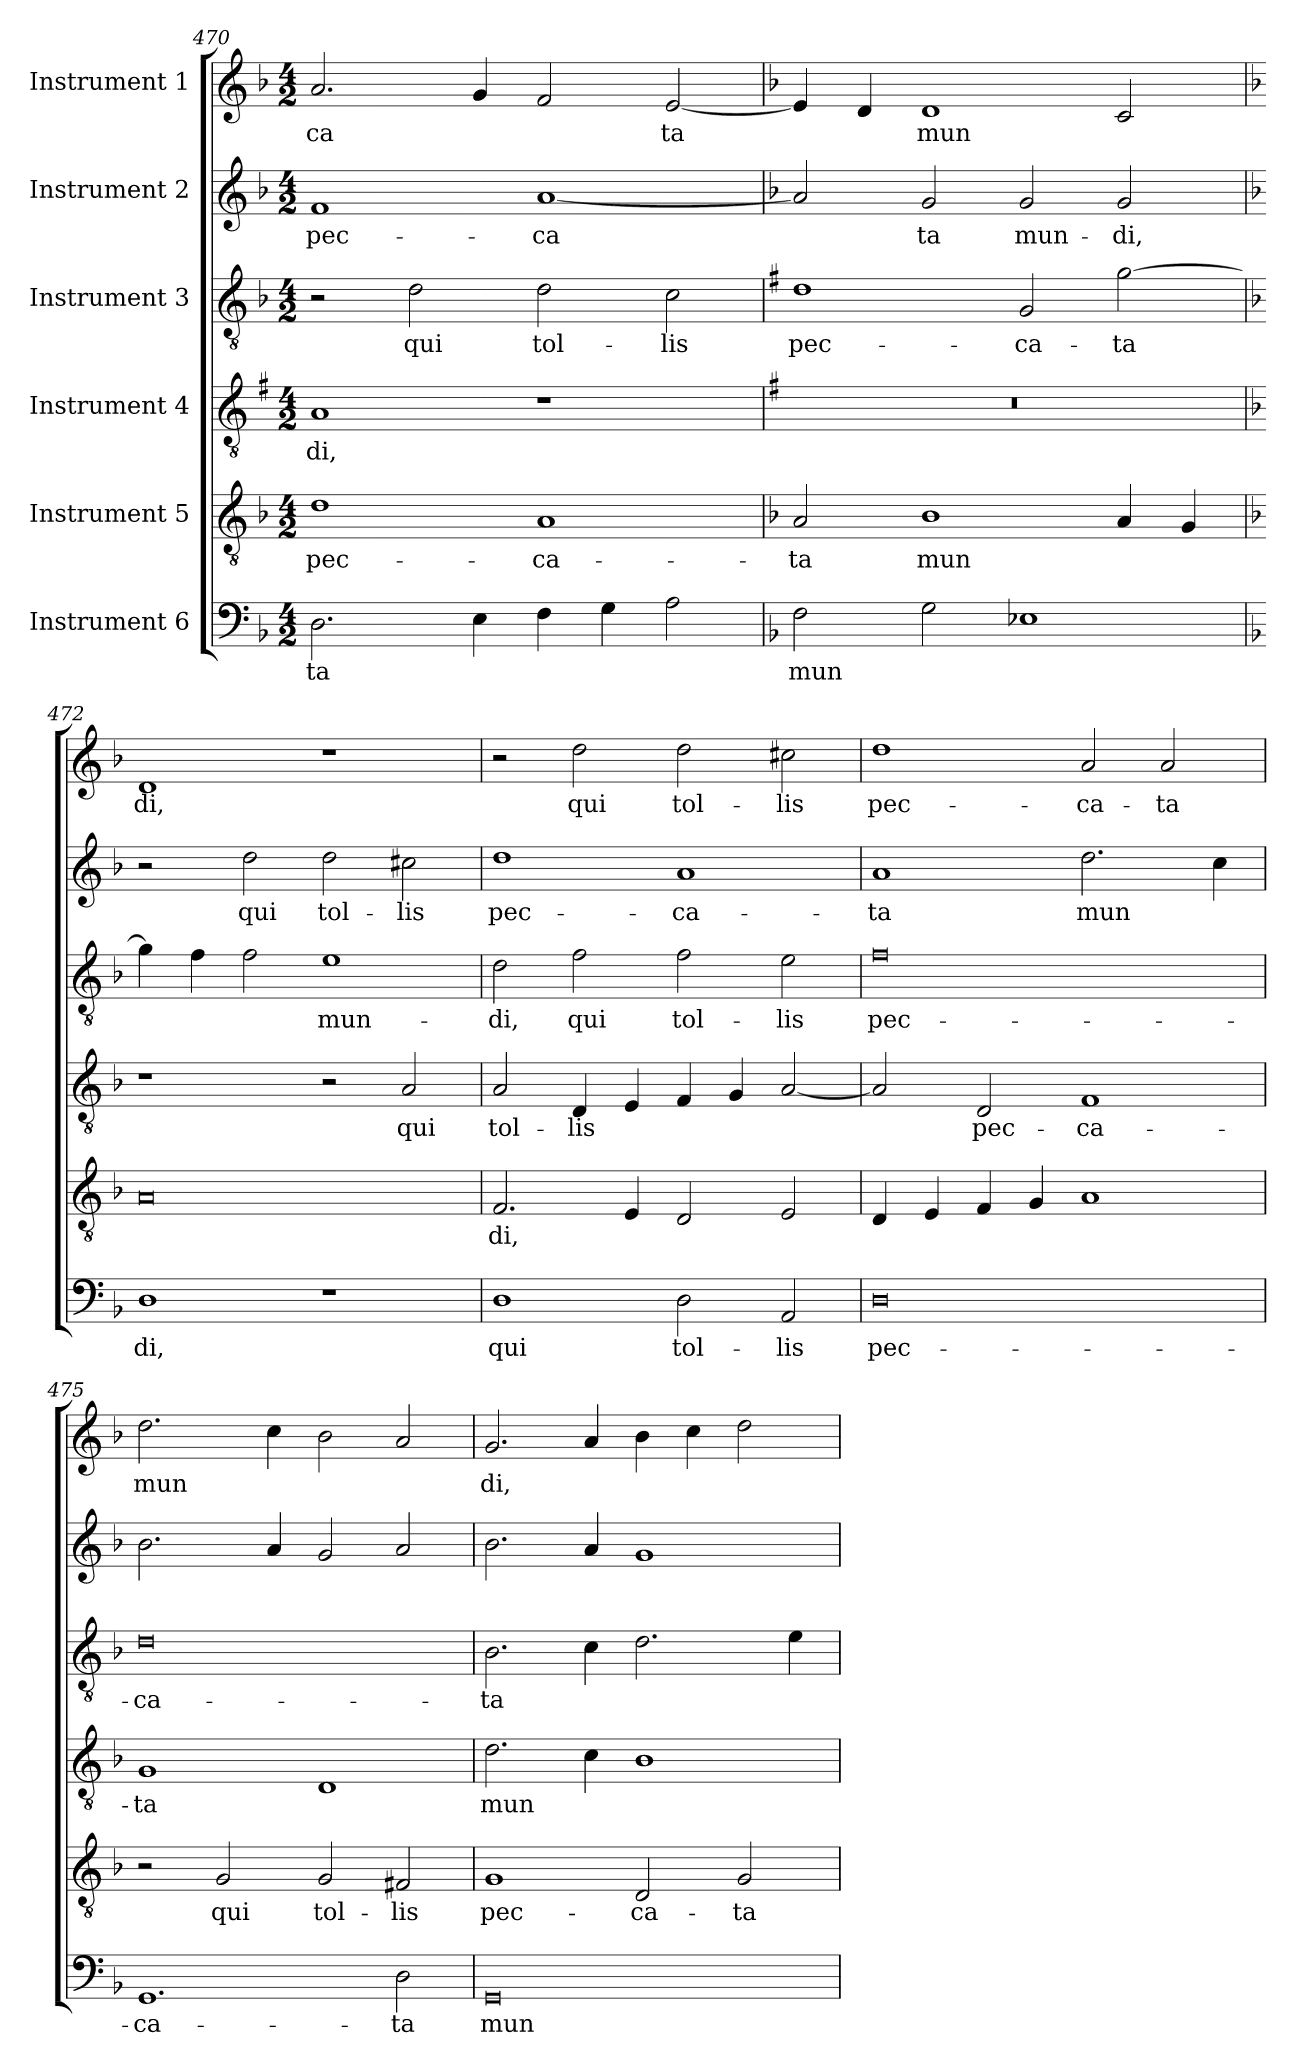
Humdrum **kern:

**kern	**text	**kern	**text	**kern	**text	**kern	**text	**kern	**text	**kern	**text
*part6	*part6	*part5	*part5	*part4	*part4	*part3	*part3	*part2	*part2	*part1	*part1
*staff6	*staff6	*staff5	*staff5	*staff4	*staff4	*staff3	*staff3	*staff2	*staff2	*staff1	*staff1
*I"Instrument 6	*	*I"Instrument 5	*	*I"Instrument 4	*	*I"Instrument 3	*	*I"Instrument 2	*	*I"Instrument 1	*
*clefF4	*	*clefGv2	*	*clefGv2	*	*clefGv2	*	*clefG2	*	*clefG2	*
*k[b-]	*	*k[b-]	*	*k[f#]	*	*k[b-]	*	*k[b-]	*	*k[b-]	*
*F:	*	*F:	*	*G:	*	*F:	*	*F:	*	*F:	*
*M4/2	*	*M4/2	*	*M4/2	*	*M4/2	*	*M4/2	*	*M4/2	*
=470	=470	=470	=470	=470	=470	=470	=470	=470	=470	=470	=470
!	!LO:LY:b:cj	!	!LO:LY:b:cj	!	!LO:LY:b:cj	!	!	!	!LO:LY:b:cj	!	!LO:LY:b:cj
2.D\	-ta	1d	pec-	1A	-di,	2r	.	1f	pec-	2.a/	-ca-
!	!	!	!	!	!	!	!LO:LY:b:cj	!	!	!	!
.	.	.	.	.	.	2d\	qui	.	.	.	.
!	!LO:LY:b:cj	!	!	!	!	!	!	!	!	!	!LO:LY:b:cj
4E\	.	.	.	.	.	.	.	.	.	4g/	--
!	!LO:LY:b:cj	!	!LO:LY:b:cj	!	!	!	!LO:LY:b:cj	!	!LO:LY:b:cj	!	!LO:LY:b:cj
4F\	.	1A	-ca-	1r	.	2d\	tol-	[<1a	-ca-	2f/	--
!	!LO:LY:b:cj	!	!	!	!	!	!	!	!	!	!
4G\	.	.	.	.	.	.	.	.	.	.	.
!	!LO:LY:b:cj	!	!	!	!	!	!LO:LY:b:cj	!	!	!	!LO:LY:b:cj
2A\	.	.	.	.	.	2c\	-lis	.	.	[<2e/	-ta
=471	=471	=471	=471	=471	=471	=471	=471	=471	=471	=471	=471
*	*	*	*	*	*	*k[f#]	*	*	*	*	*
*	*	*	*	*	*	*G:	*	*	*	*	*
!	!LO:LY:b:cj	!	!LO:LY:b:cj	!	!	!	!LO:LY:b:cj	!	!LO:LY:b:cj	!	!LO:LY:b:cj
2F\	mun-	2A/	-ta	0r	.	1d	pec-	2a/]	--	4e/]	.
!	!	!	!	!	!	!	!	!	!	!	!LO:LY:b:cj
.	.	.	.	.	.	.	.	.	.	4d/	.
!	!LO:LY:b:cj	!	!LO:LY:b:cj	!	!	!	!	!	!LO:LY:b:cj	!	!LO:LY:b:cj
2G\	--	1B-	mun-	.	.	.	.	2g/	-ta	1d	mun-
!	!LO:LY:b:cj	!	!	!	!	!	!LO:LY:b:cj	!	!LO:LY:b:cj	!	!
1E-X	--	.	.	.	.	2G/	-ca-	2g/	mun-	.	.
!	!	!	!LO:LY:b:cj	!	!	!	!LO:LY:b:cj	!	!LO:LY:b:cj	!	!LO:LY:b:cj
.	.	4A/	--	.	.	[<2g\	-ta	2g/	-di,	2c/	--
!	!	!	!LO:LY:b:cj	!	!	!	!	!	!	!	!
.	.	4G/	--	.	.	.	.	.	.	.	.
!!LO:LB:g=z
=472	=472	=472	=472	=472	=472	=472	=472	=472	=472	=472	=472
*	*	*	*	*k[b-]	*	*k[b-]	*	*	*	*	*
*	*	*	*	*F:	*	*F:	*	*	*	*	*
!	!LO:LY:b:cj	!	!LO:LY:b:cj	!	!	!	!LO:LY:b:cj	!	!	!	!LO:LY:b:cj
1D	-di,	0A	--	1r	.	4g\]	.	2r	.	1d	-di,
!	!	!	!	!	!	!	!LO:LY:b:cj	!	!	!	!
.	.	.	.	.	.	4f\	.	.	.	.	.
!	!	!	!	!	!	!	!LO:LY:b:cj	!	!LO:LY:b:cj	!	!
.	.	.	.	.	.	2f\	.	2dd\	qui	.	.
!	!	!	!	!	!	!	!LO:LY:b:cj	!	!LO:LY:b:cj	!	!
1r	.	.	.	2r	.	1e	mun-	2dd\	tol-	1r	.
!	!	!	!	!	!LO:LY:b:cj	!	!	!	!LO:LY:b:cj	!	!
.	.	.	.	2A/	qui	.	.	2cc#\	-lis	.	.
=473	=473	=473	=473	=473	=473	=473	=473	=473	=473	=473	=473
!	!LO:LY:b:cj	!	!LO:LY:b:cj	!	!LO:LY:b:cj	!	!LO:LY:b:cj	!	!LO:LY:b:cj	!	!
1D	qui	2.F/	-di,	2A/	tol-	2d\	-di,	1dd	pec-	2r	.
!	!	!	!	!	!LO:LY:b:cj	!	!LO:LY:b:cj	!	!	!	!LO:LY:b:cj
.	.	.	.	4D/	-lis	2f\	qui	.	.	2dd\	qui
!	!	!	!LO:LY:b:cj	!	!LO:LY:b:cj	!	!	!	!	!	!
.	.	4E/	.	4E/	.	.	.	.	.	.	.
!	!LO:LY:b:cj	!	!LO:LY:b:cj	!	!LO:LY:b:cj	!	!LO:LY:b:cj	!	!LO:LY:b:cj	!	!LO:LY:b:cj
2D\	tol-	2D/	.	4F/	.	2f\	tol-	1a	-ca-	2dd\	tol-
!	!	!	!	!	!LO:LY:b:cj	!	!	!	!	!	!
.	.	.	.	4G/	.	.	.	.	.	.	.
!	!LO:LY:b:cj	!	!LO:LY:b:cj	!	!LO:LY:b:cj	!	!LO:LY:b:cj	!	!	!	!LO:LY:b:cj
2AA/	-lis	2E/	.	[<2A/	.	2e\	-lis	.	.	2cc#\	-lis
=474	=474	=474	=474	=474	=474	=474	=474	=474	=474	=474	=474
!	!LO:LY:b:cj	!	!LO:LY:b:cj	!	!LO:LY:b:cj	!	!LO:LY:b:cj	!	!LO:LY:b:cj	!	!LO:LY:b:cj
0D	pec-	4D/	.	2A/]	.	0f	pec-	1a	-ta	1dd	pec-
!	!	!	!LO:LY:b:cj	!	!	!	!	!	!	!	!
.	.	4E/	.	.	.	.	.	.	.	.	.
!	!	!	!LO:LY:b:cj	!	!LO:LY:b:cj	!	!	!	!	!	!
.	.	4F/	.	2D/	pec-	.	.	.	.	.	.
!	!	!	!LO:LY:b:cj	!	!	!	!	!	!	!	!
.	.	4G/	.	.	.	.	.	.	.	.	.
!	!	!	!LO:LY:b:cj	!	!LO:LY:b:cj	!	!	!	!LO:LY:b:cj	!	!LO:LY:b:cj
.	.	1A	.	1F	-ca-	.	.	2.dd\	mun-	2a/	-ca-
!	!	!	!	!	!	!	!	!	!	!	!LO:LY:b:cj
.	.	.	.	.	.	.	.	.	.	2a/	-ta
!	!	!	!	!	!	!	!	!	!LO:LY:b:cj	!	!
.	.	.	.	.	.	.	.	4cc\	--	.	.
=475	=475	=475	=475	=475	=475	=475	=475	=475	=475	=475	=475
!	!LO:LY:b:cj	!	!	!	!LO:LY:b:cj	!	!LO:LY:b:cj	!	!LO:LY:b:cj	!	!LO:LY:b:cj
1.GG	-ca-	2r	.	1G	-ta	0d	-ca-	2.b-\	--	2.dd\	mun-
!	!	!	!LO:LY:b:cj	!	!	!	!	!	!	!	!
.	.	2G/	qui	.	.	.	.	.	.	.	.
!	!	!	!	!	!	!	!	!	!LO:LY:b:cj	!	!LO:LY:b:cj
.	.	.	.	.	.	.	.	4a/	--	4cc\	--
!	!	!	!LO:LY:b:cj	!	!LO:LY:b:cj	!	!	!	!LO:LY:b:cj	!	!LO:LY:b:cj
.	.	2G/	tol-	1D	.	.	.	2g/	--	2b-\	--
!	!LO:LY:b:cj	!	!LO:LY:b:cj	!	!	!	!	!	!LO:LY:b:cj	!	!LO:LY:b:cj
2D\	-ta	2F#/	-lis	.	.	.	.	2a/	--	2a/	--
=476	=476	=476	=476	=476	=476	=476	=476	=476	=476	=476	=476
!	!LO:LY:b:cj	!	!LO:LY:b:cj	!	!LO:LY:b:cj	!	!LO:LY:b:cj	!	!LO:LY:b:cj	!	!LO:LY:b:cj
0GG	mun-	1G	pec-	2.d\	mun-	2.B-\	-ta	2.b-\	--	2.g/	-di,
!	!	!	!	!	!LO:LY:b:cj	!	!LO:LY:b:cj	!	!LO:LY:b:cj	!	!LO:LY:b:cj
.	.	.	.	4c\	--	4c\	.	4a/	--	4a/	.
!	!	!	!LO:LY:b:cj	!	!LO:LY:b:cj	!	!LO:LY:b:cj	!	!LO:LY:b:cj	!	!LO:LY:b:cj
.	.	2D/	-ca-	1B-	--	2.d\	.	1g	--	4b-\	.
!	!	!	!	!	!	!	!	!	!	!	!LO:LY:b:cj
.	.	.	.	.	.	.	.	.	.	4cc\	.
!	!	!	!LO:LY:b:cj	!	!	!	!	!	!	!	!LO:LY:b:cj
.	.	2G/	-ta	.	.	.	.	.	.	2dd\	.
!	!	!	!	!	!	!	!LO:LY:b:cj	!	!	!	!
.	.	.	.	.	.	4e\	.	.	.	.	.
=	=	=	=	=	=	=	=	=	=	=	=
*-	*-	*-	*-	*-	*-	*-	*-	*-	*-	*-	*-
